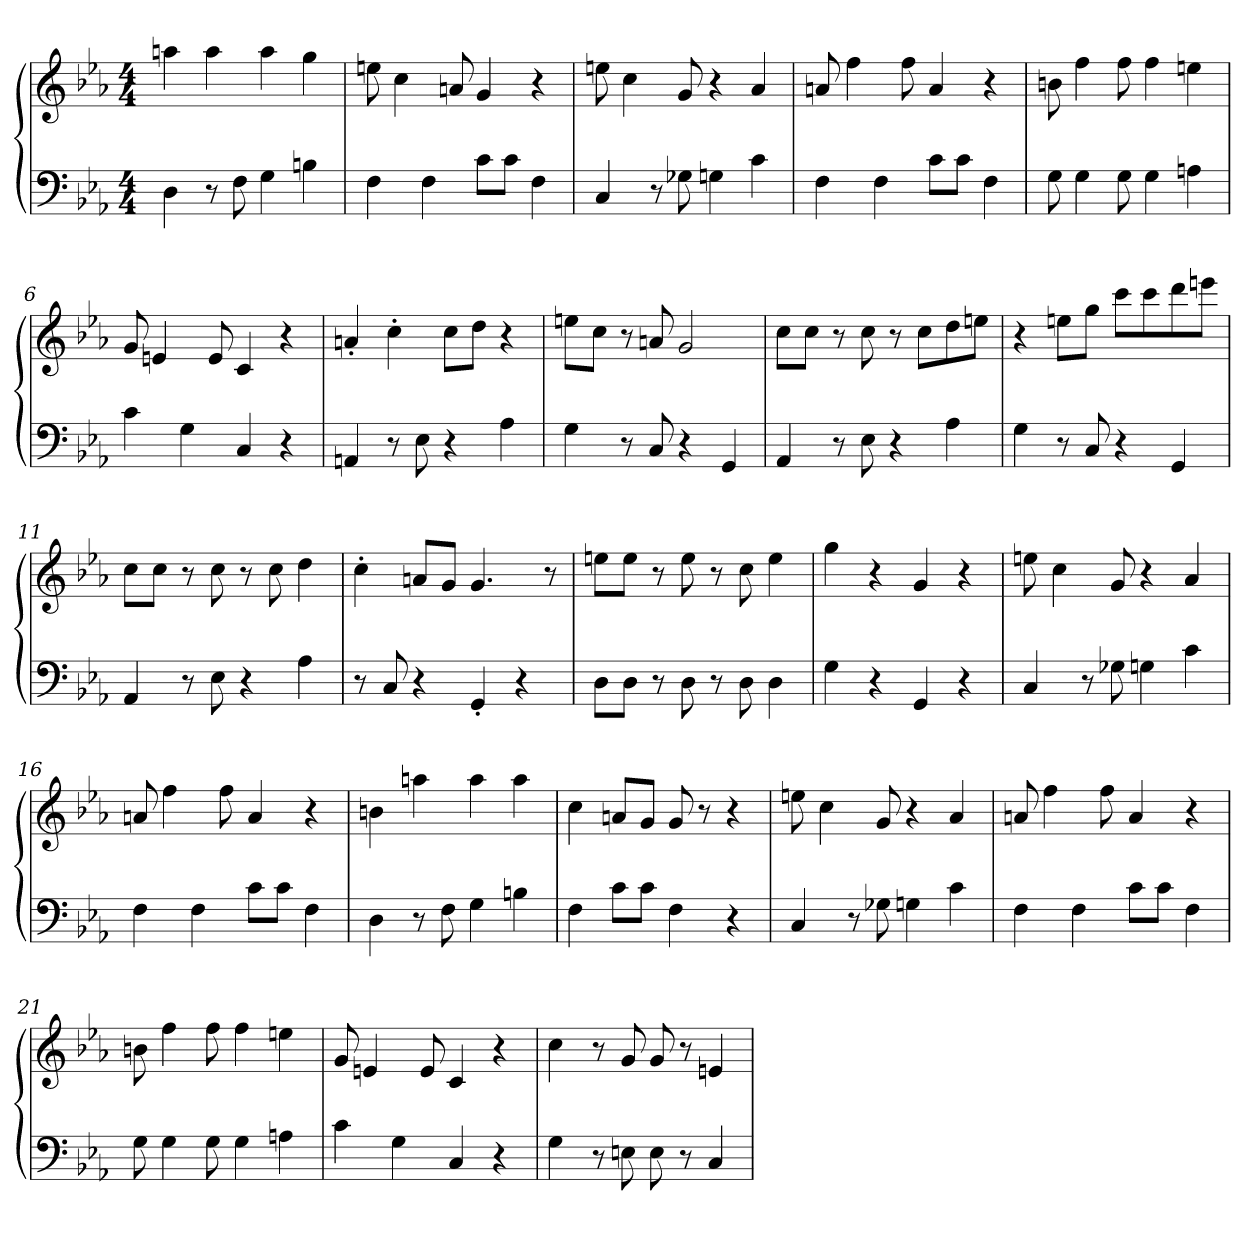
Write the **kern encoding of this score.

**kern	**kern
*part1	*part1
*staff2	*staff1
*clefF4	*clefG2
*k[b-e-a-]	*k[b-e-a-]
*M4/4	*M4/4
=1	=1
4D	4aan
8r	4aa
8F	.
4G	4aa
4Bn	4gg
=2	=2
4F	8een
.	4cc
4F	.
.	8an
8cL	4g
8cJ	.
4F	4r
=3	=3
4C	8een
.	4cc
8r	.
8G-X	8g
4Gn	4r
4c	4a-
=4	=4
4F	8an
.	4ff
4F	.
.	8ff
8cL	4a
8cJ	.
4F	4r
=5	=5
8G	8bn
4G	4ff
8G	8ff
4G	4ff
4An	4een
=6	=6
4c	8g
.	4en
4G	.
.	8e
4C	4c
4r	4r
=7	=7
4AAn	4an'
8r	4cc'
8E-	.
4r	8ccL
.	8ddJ
4A-	4r
=8	=8
4G	8eenL
.	8ccJ
8r	8r
8C	8an
4r	2g
4GG	.
=9	=9
4AA-	8ccL
.	8ccJ
8r	8r
8E-	8cc
4r	8r
.	8ccL
4A-	8dd
.	8eenJ
=10	=10
4G	4r
8r	8eenL
8C	8ggJ
4r	8cccL
.	8ccc
4GG	8ddd
.	8eeenJ
=11	=11
4AA-	8ccL
.	8ccJ
8r	8r
8E-	8cc
4r	8r
.	8cc
4A-	4dd
=12	=12
8r	4cc'
8C	.
4r	8anL
.	8gJ
4GG'	4.g
4r	.
.	8r
=13	=13
8DL	8eenL
8DJ	8eeJ
8r	8r
8D	8ee
8r	8r
8D	8cc
4D	4ee
=14	=14
4G	4gg
4r	4r
4GG	4g
4r	4r
=15	=15
4C	8een
.	4cc
8r	.
8G-X	8g
4Gn	4r
4c	4a-
=16	=16
4F	8an
.	4ff
4F	.
.	8ff
8cL	4a
8cJ	.
4F	4r
=17	=17
4D	4bn
8r	4aan
8F	.
4G	4aa
4Bn	4aa
=18	=18
4F	4cc
8cL	8anL
8cJ	8gJ
4F	8g
.	8r
4r	4r
=19	=19
4C	8een
.	4cc
8r	.
8G-X	8g
4Gn	4r
4c	4a-
=20	=20
4F	8an
.	4ff
4F	.
.	8ff
8cL	4a
8cJ	.
4F	4r
=21	=21
8G	8bn
4G	4ff
8G	8ff
4G	4ff
4An	4een
=22	=22
4c	8g
.	4en
4G	.
.	8e
4C	4c
4r	4r
=23	=23
4G	4cc
8r	8r
8En	8g
8E	8g
8r	8r
4C	4en
=	=
*-	*-
